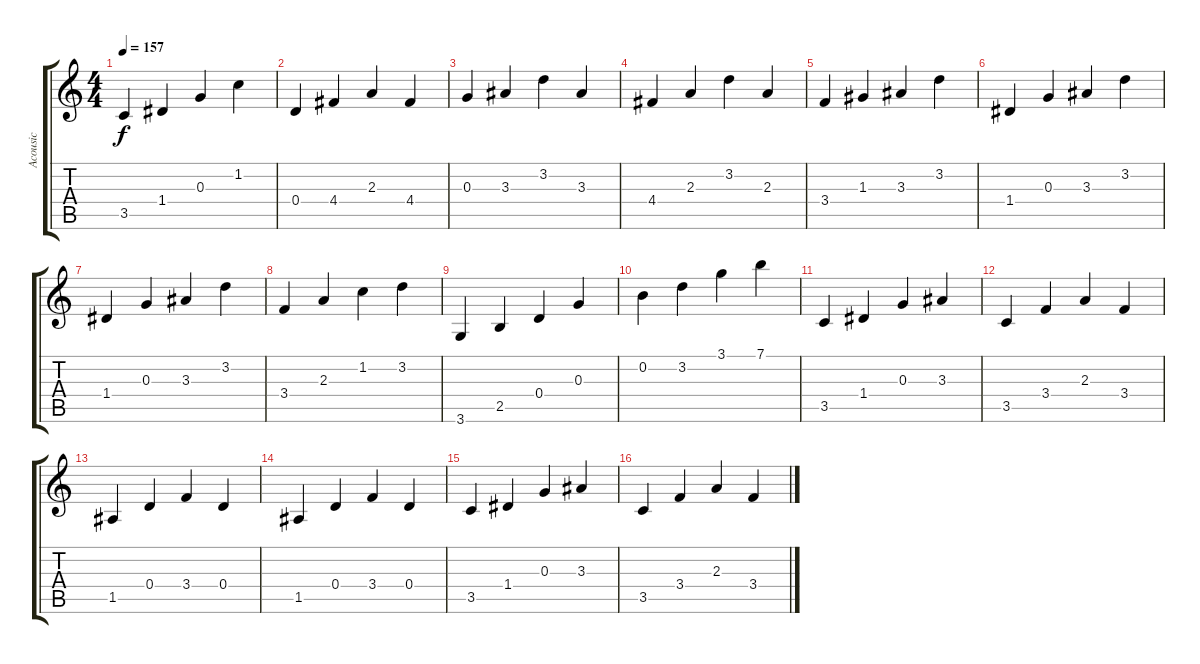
\track ("Acousic" "Acousic") {instrument acousticguitarsteel}
\staff {score tabs}
\tuning (E4 B3 G3 D3 A2 E2) {hide}
\ts (4 4)
\tempo 157
\clef g2
\ks c
3.5.4{dy f} 1.4.4 0.3.4 1.2.4 |
0.4.4 4.4.4 2.3.4 4.4.4 |
0.3.4 3.3.4 3.2.4 3.3.4 |
4.4.4 2.3.4 3.2.4 2.3.4 |
3.4.4 1.3.4 3.3.4 3.2.4 |
1.4.4 0.3.4 3.3.4 3.2.4 |
1.4.4 0.3.4 3.3.4 3.2.4 |
3.4.4 2.3.4 1.2.4 3.2.4 |
3.6.4 2.5.4 0.4.4 0.3.4 |
0.2.4 3.2.4 3.1.4 7.1.4 |
3.5.4 1.4.4 0.3.4 3.3.4 |
3.5.4 3.4.4 2.3.4 3.4.4 |
1.5.4 0.4.4 3.4.4 0.4.4 |
1.5.4 0.4.4 3.4.4 0.4.4 |
3.5.4 1.4.4 0.3.4 3.3.4 |
3.5.4 3.4.4 2.3.4 3.4.4
